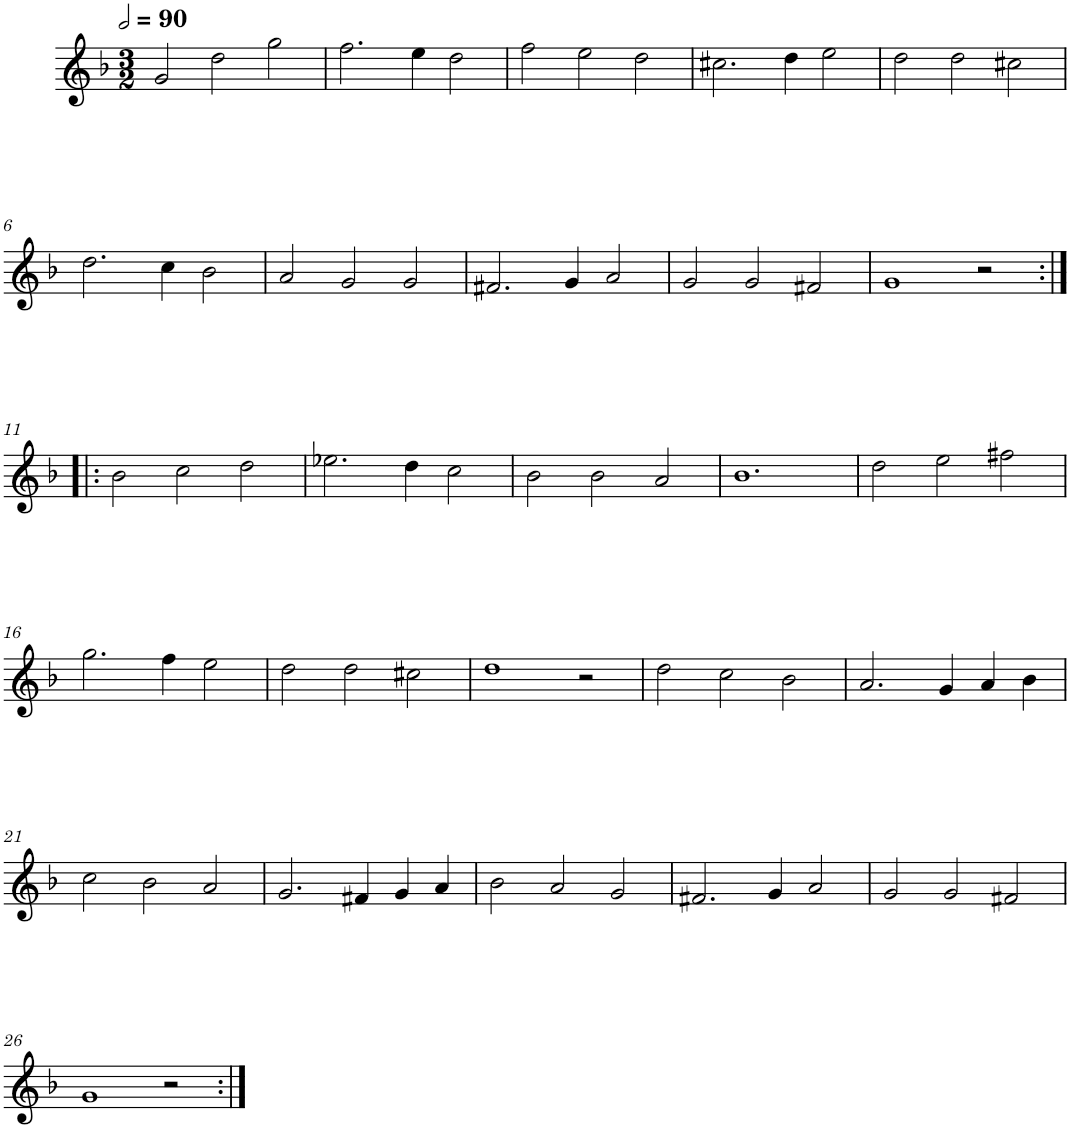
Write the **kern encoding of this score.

**kern
*part1
*staff1
*I"Quatre parties
*clefG2
*k[b-]
*M3/2
*MM180
=1
2g/
2dd\
2gg\
=2
2.ff\
4ee\
2dd\
=3
2ff\
2ee\
2dd\
=4
2.cc#X\
4dd\
2ee\
=5
2dd\
2dd\
2cc#X\
!!LO:LB:g=z
=6
2.dd\
4cc\
2b-\
=7
2a/
2g/
2g/
=8
2.f#X/
4g/
2a/
=9
2g/
2g/
2f#X/
=10
1g
2r
!!LO:LB:g=z
=11:|!|:
2b-\
2cc\
2dd\
=12
2.ee-X\
4dd\
2cc\
=13
2b-\
2b-\
2a/
=14
1.b-
=15
2dd\
2ee\
2ff#X\
!!LO:LB:g=z
=16
2.gg\
4ff\
2ee\
=17
2dd\
2dd\
2cc#X\
=18
1dd
2r
=19
2dd\
2cc\
2b-\
=20
2.a/
4g/
4a/
4b-\
!!LO:LB:g=z
=21
2cc\
2b-\
2a/
=22
2.g/
4f#X/
4g/
4a/
=23
2b-\
2a/
2g/
=24
2.f#X/
4g/
2a/
=25
2g/
2g/
2f#X/
!!LO:LB:g=z
=26
1g
2r
=:|!
*-
